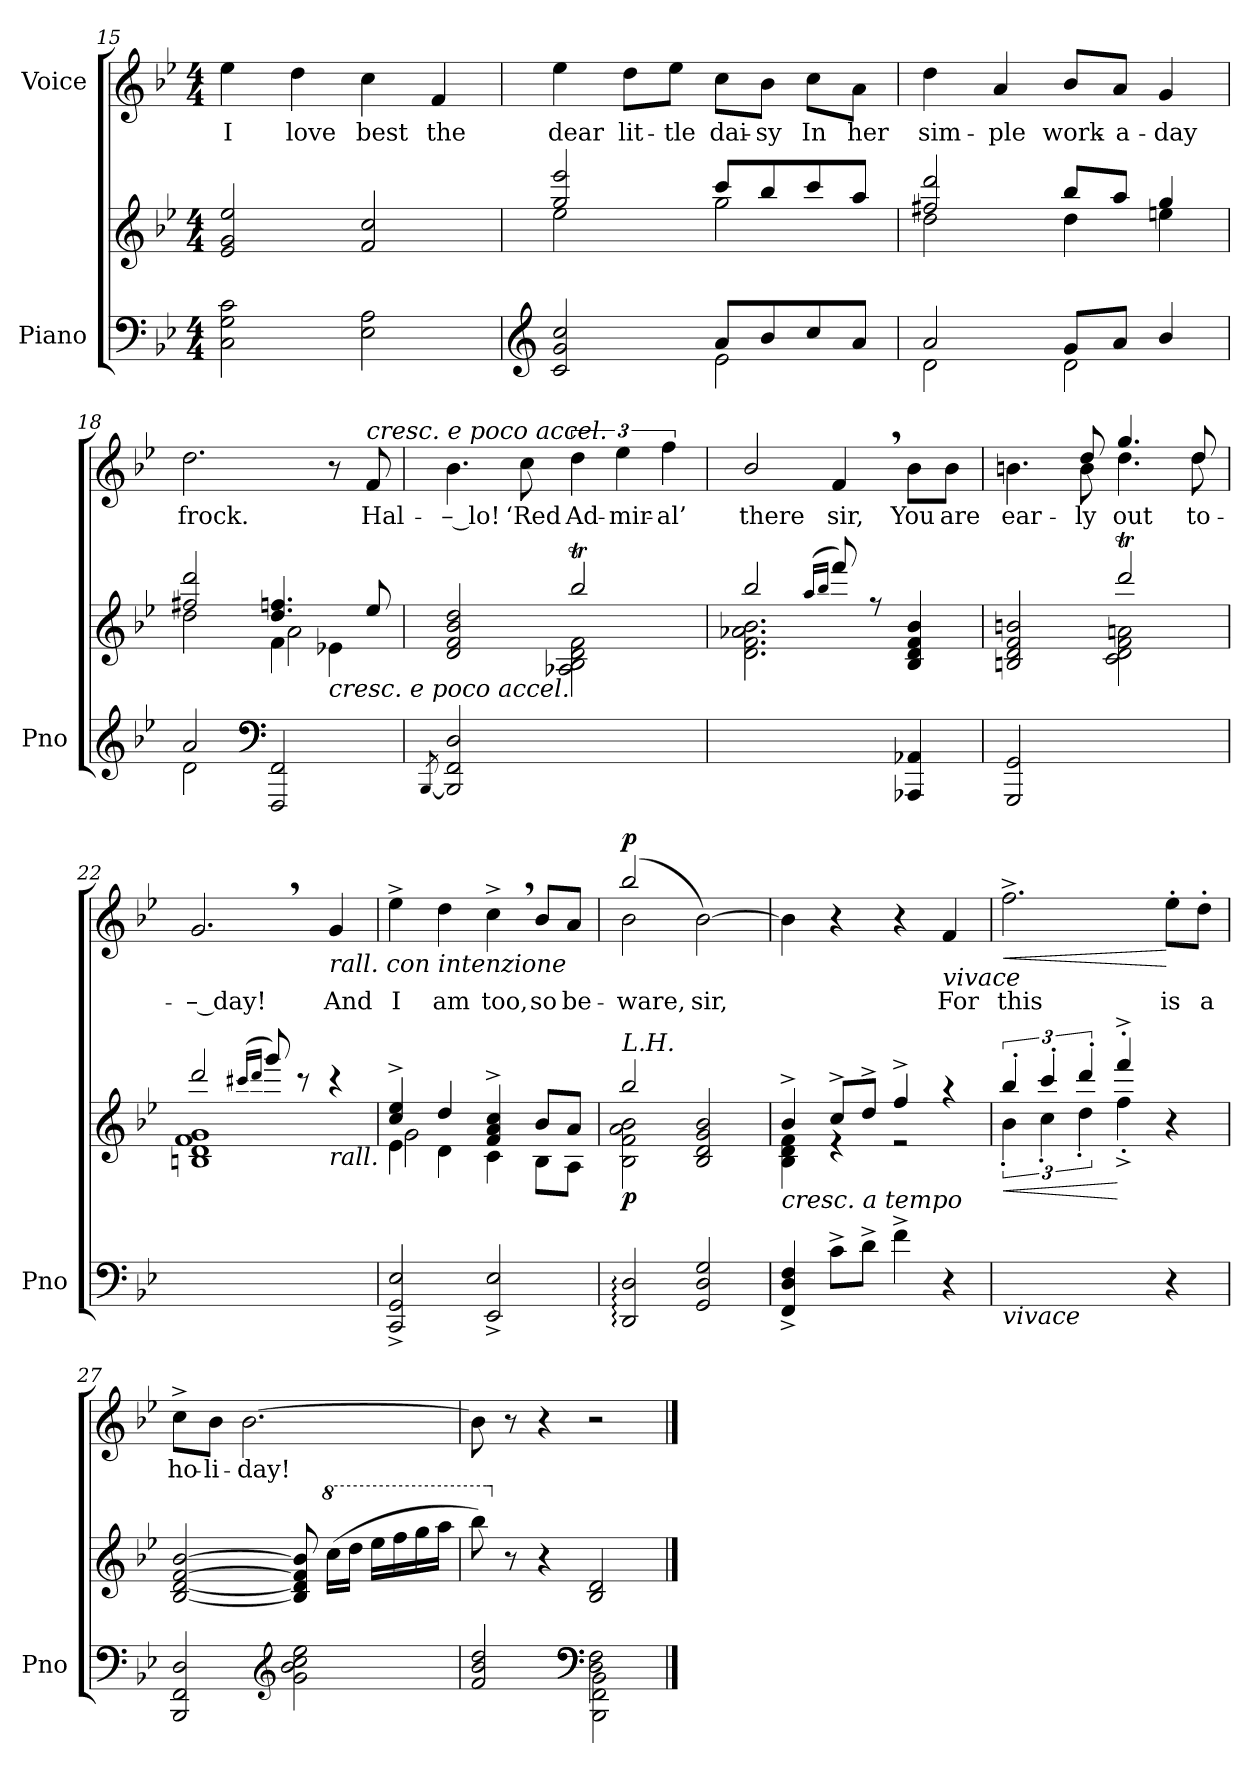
**kern	**kern	**dynam	**kern	**text	**dynam
*part2	*part2	*part2	*part1	*part1	*part1
*staff3	*staff2	*staff2/3	*staff1	*staff1	*staff1
*I"Piano	*	*	*I"Voice	*	*
*I'Pno	*	*	*	*	*
*clefF4	*clefG2	*	*clefG2	*	*
*k[b-e-]	*k[b-e-]	*	*k[b-e-]	*	*
*M4/4	*M4/4	*	*M4/4	*	*
=15	=15	=15	=15	=15	=15
!	!	!	!	!LO:LY:b	!
2C\ 2G\ 2c\	2e-/ 2g/ 2ee-/	.	4ee-\	I	.
!	!	!	!	!LO:LY:b	!
.	.	.	4dd\	love	.
!	!	!	!	!LO:LY:b	!
2E-\ 2A\	2f/ 2cc/	.	4cc\	best	.
!	!	!	!	!LO:LY:b	!
.	.	.	4f/	the	.
=16	=16	=16	=16	=16	=16
*clefG2	*	*	*	*	*
*^	*^	*	*	*	*
!	!	!	!	!	!	!LO:LY:b	!
2c/ 2g/ 2cc/	2ryy	2gg/ 2eee-/	2ee-\	.	4ee-\	dear	.
!	!	!	!	!	!	!LO:LY:b	!
.	.	.	.	.	8dd\L	lit-	.
!	!	!	!	!	!	!LO:LY:b	!
.	.	.	.	.	8ee-\J	-tle	.
!	!	!	!	!	!	!LO:LY:b	!
8a/L	2e-\	8ccc/L	2gg\	.	8cc\L	dai-	.
!	!	!	!	!	!	!LO:LY:b	!
8b-/	.	8bb-/	.	.	8b-\J	-sy	.
!	!	!	!	!	!	!LO:LY:b	!
8cc/	.	8ccc/	.	.	8cc\L	In	.
!	!	!	!	!	!	!LO:LY:b	!
8a/J	.	8aa/J	.	.	8a\J	her	.
!!LO:LB:g=z
=17	=17	=17	=17	=17	=17	=17	=17
!	!	!	!	!	!	!LO:LY:b	!
2a/	2d\	2ff#X/ 2ddd/	2dd\	.	4dd\	sim-	.
!	!	!	!	!	!	!LO:LY:b	!
.	.	.	.	.	4a/	-ple	.
!	!	!	!	!	!	!LO:LY:b	!
8g/L	2d\	8bb-/L	4dd\	.	8b-/L	work-	.
!	!	!	!	!	!	!LO:LY:b	!
8a/J	.	8aa/J	.	.	8a/J	-a-	.
!	!	!	!	!	!	!LO:LY:b	!
4b-/	.	4gg/	4een\	.	4g/	-day	.
=18	=18	=18	=18	=18	=18	=18	=18
*	*	*	*^	*	*	*	*
!	!	!	!	!	!	!	!LO:LY:b	!
2a/	2d\	2ff#X/ 2ddd/	2dd\	2ryy	.	2.dd\	frock.	.
*clefF4	*	*	*	*	*	*	*	*
2FFF/ 2FF/	2ryy	4.dd/ 4.ffn/	4f\	2a\	.	.	.	.
!	!	!	!LO:TX:b:i:t=cresc. e poco accel.	!	!	!	!	!
.	.	.	4e-X\	.	.	8r	.	.
!	!	!	!	!	!	!LO:TX:a:i:t=cresc. e poco accel.	!	!
!	!	!	!	!	!	!	!LO:LY:b	!
.	.	8ee-/	.	.	.	8f/	Hal-	.
*v	*v	*	*	*	*	*	*	*
*	*v	*v	*v	*	*	*	*
!!LO:PB:g=z
=19	=19	=19	=19	=19	=19
[8qBBB-/	.	.	.	.	.
*	*^	*	*	*	*
!	!	!	!	!	!LO:LY:b	!
(<2BBB-/] 2FF/ 2D/	2d/ 2f/ 2b-/ 2dd/	2ryy	.	4.b-\	-– lo!	.
!	!	!	!	!	!LO:LY:b	!
.	.	.	.	8cc\	‘Red	.
!	!	!	!	!	!LO:LY:b	!
2ryy	2bb-T/	2A-X\ 2B-\ 2d\ 2f\)	.	6dd\	Ad-	.
!	!	!	!	!	!LO:LY:b	!
.	.	.	.	6ee-\	-mir-	.
!	!	!	!	!	!LO:LY:b	!
.	.	.	.	6ff\	-al’	.
=20	=20	=20	=20	=20	=20	=20
!	!	!	!	!	!LO:LY:b	!
2.ryy	2bb-TTT/	2.d\ 2.f\ 2.a-X\ 2.b-\	.	2b-/	there	.
.	(>16qaa/LL	.	.	.	.	.
.	16qbb-/JJ	.	.	.	.	.
!	!	!	!	!	!LO:LY:b	!
.	8fff/)	.	.	4f,/	sir,	.
.	8r	.	.	.	.	.
!	!	!	!	!	!LO:LY:b	!
4AAA-X/ 4AA-X/	4B-/ 4d/ 4f/ 4b-/	4ryy	.	8b-\L	You	.
!	!	!	!	!	!LO:LY:b	!
.	.	.	.	8b-\J	are	.
=21	=21	=21	=21	=21	=21	=21
!	!	!	!	!	!LO:LY:b	!
*	*	*	*	*^	*	*
(<2GGG/ 2GG/	2Bn/ 2d/ 2f/ 2bn/	2ryy	.	4.bn\	4.ryy	ear-	.
!	!	!	!	!	!	!LO:LY:b	!
.	.	.	.	8dd/	8b\	-ly	.
!	!	!	!	!	!	!LO:LY:b	!
2ryy	2dddt/	2c\ 2d\ 2f\ 2ani\)	.	4.gg/	4.dd\	out	.
!	!	!	!	!	!	!LO:LY:b	!
.	.	.	.	8dd/	8dd\	to-	.
!!LO:LB:g=z
=22	=22	=22	=22	=22	=22	=22	=22
!	!	!	!	!	!	!LO:LY:b	!
*	*	*	*	*v	*v	*	*
1ryy	2dddTTT/	1Bn 1d 1f 1g	.	2.g,/	-– day!	.
.	(>16qccc#X/LL	.	.	.	.	.
.	16qddd/JJ	.	.	.	.	.
.	8ggg/)	.	.	.	.	.
.	8r	.	.	.	.	.
!	!	!	!	!LO:TX:b:i:t=rall. con intenzione	!	!
!	!LO:TX:b:i:t=rall.	!	!	!	!	!
!	!	!	!	!	!LO:LY:b	!
.	4r	.	.	4g/	And	.
=23	=23	=23	=23	=23	=23	=23
*	*	*^	*	*	*	*
!	!	!	!	!	!	!LO:LY:b	!
2CC/^ 2GG/^ 2E-/^	4cc/^ 4ee-/^	4e-\	2g\	.	4ee-^\	I	.
!	!	!	!	!	!	!LO:LY:b	!
.	4dd/	4d\	.	.	4dd\	am	.
!	!	!	!	!	!	!LO:LY:b	!
2EE-/^ 2E-/^	4f/^ 4a/^ 4cc/^	4c\	2ryy	.	4cc^,\	too,	.
!	!	!	!	!	!	!LO:LY:b	!
.	8b-/L	8B-\L	.	.	8b-/L	so	.
!	!	!	!	!	!	!LO:LY:b	!
.	8a/J	8A\J	.	.	8a/J	be-	.
*	*	*v	*v	*	*	*	*
=24	=24	=24	=24	=24	=24	=24
!	!LO:TX:a:i:t=L.H.	!	!	!	!	!
!	!	!	!LO:DY:b	!	!LO:LY:b	!LO:DY:a
*	*	*	*	*^	*	*
2DD/: 2D/:	2bb-/	2B-\: 2f\: 2a\: 2b-\:	p	(2bb-/	2b-\	-ware,	p
!	!	!	!	!	!	!LO:LY:b	!
2GG/ 2D/ 2G/	2B-/ 2d/ 2g/ 2b-/	2ryy	.	[2b-\)	2ryy	sir,	.
!!LO:LB:g=z
=25	=25	=25	=25	=25	=25	=25	=25
!	!	!	!	!LO:TX:b:i:t=a tempo	!	!	!
!	!LO:TX:b:i:t=cresc. a tempo	!	!	!	!	!	!
*	*	*	*	*v	*v	*	*
4FF/^ 4D/^ 4F/^	4b-^/	4B-\ 4d\ 4f\	.	4b-\]	.	.
8c^\L	8cc^/L	4r	.	4r	.	.
8d^\J	8dd^/J	.	.	.	.	.
4f^\	4ff^/	2r	.	4r	.	.
!	!	!	!	!LO:TX:b:i:t=vivace	!	!
!	!	!	!	!	!LO:LY:b	!
4r	4r	.	.	4f/	For	.
=26	=26	=26	=26	=26	=26	=26
!LO:TX:b:i:t=vivace	!	!	!	!	!	!
!	!	!	!LO:HP:b	!	!LO:LY:b	!LO:HP:b
2.ryy	6bb-'>/	6b-'<\	<	2.ff^\	this	<
.	6ccc'>/	6cc'<\	.	.	.	.
.	6ddd'>/	6dd'<\	.	.	.	.
.	4fff'>^>/	4ff'<^<\	[	.	.	.
!	!	!	!	!	!LO:LY:b	!
4r	4r	4ryy	.	8ee-'\L	is	[
!	!	!	!	!	!LO:LY:b	!
.	.	.	.	8dd'\J	a	.
*	*v	*v	*	*	*	*
=27	=27	=27	=27	=27	=27
!	!	!	!	!LO:LY:b	!
2BBB-/ 2FF/ 2D/	[2B-/ [2d/ [2f/ [2b-/	.	8cc^\L	ho-	.
!	!	!	!	!LO:LY:b	!
.	.	.	8b-\J	-li-	.
!	!	!	!	!LO:LY:b	!
.	.	.	[2.b-\	-day!	.
*clefG2	*	*	*	*	*
2g\ 2b-\ 2cc\ 2ee-\	8B-/] 8d/] 8f/] 8b-/]	.	.	.	.
*	*8va	*	*	*	*
!	!	!LO:DY:b	!	!	!
!	!	!LO:DY:n=1:b	!	!	!
.	(16ccc\LL	f other-dynamics	.	.	.
.	16ddd\JJ	.	.	.	.
.	16eee-\LL	.	.	.	.
.	16fff\	.	.	.	.
.	16ggg\	.	.	.	.
.	16aaa\JJ	.	.	.	.
=28	=28	=28	=28	=28	=28
*^	*^	*	*	*	*
2ryy	2f/ 2b-/ 2dd/	8bbb-\)	2ryy	.	8b-\]	.	.
*	*	*X8va	*	*	*	*	*
.	.	8r	.	.	8r	.	.
.	.	4r	.	.	4r	.	.
*clefF4	*	*	*	*	*	*	*
2D\ 2F\	2BBB-\ 2FF\ 2BB-\	2B-/ 2d/	2ryy	.	2r	.	.
*v	*v	*	*	*	*	*	*
*	*v	*v	*	*	*	*
==	==	==	==	==	==
*-	*-	*-	*-	*-	*-
